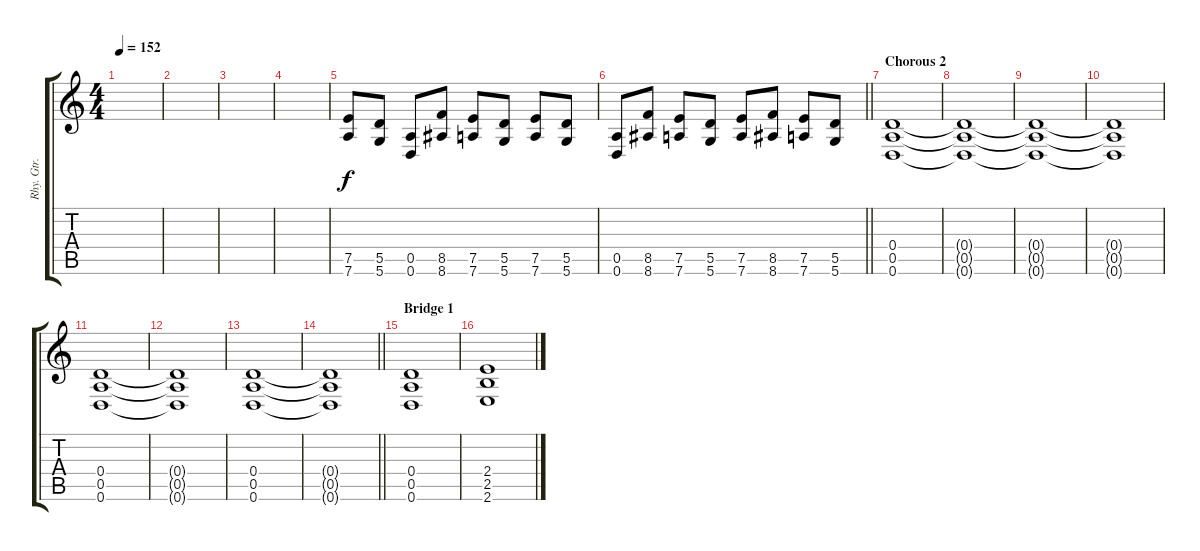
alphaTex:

\track ("Rhy. Gtr. 1" "Rhy. Gtr. ") {instrument distortionguitar}
\staff {score tabs}
\tuning (E4 B3 G3 D3 A2 D2) {hide}
\ts (4 4)
\tempo 152
\clef g2
\ks c
|
|
|
|
(7.5 7.6).8{volume 5 instrument distortionguitar} (5.5 5.6).8 (0.5 0.6).8 (8.5 8.6).8 (7.5 7.6).8 (5.5 5.6).8 (7.5 7.6).8 (5.5 5.6).8 |
\barLineRight lightlight
(0.5 0.6).8 (8.5 8.6).8 (7.5 7.6).8 (5.5 5.6).8 (7.5 7.6).8 (8.5 8.6).8 (7.5 7.6).8 (5.5 5.6).8 |
\section ("" "Chorous 2")
(0.4 0.5 0.6).1{volume 4} |
(0.4{t} 0.5{t} 0.6{t}).1 |
(0.4{t} 0.5{t} 0.6{t}).1 |
(0.4{t} 0.5{t} 0.6{t}).1 |
(0.4 0.5 0.6).1 |
(0.4{t} 0.5{t} 0.6{t}).1 |
(0.4 0.5 0.6).1 |
\barLineRight lightlight
(0.4{t} 0.5{t} 0.6{t}).1 |
\section ("" "Bridge 1")
(0.4 0.5 0.6).1{volume 5} |
(2.4 2.5 2.6).1
